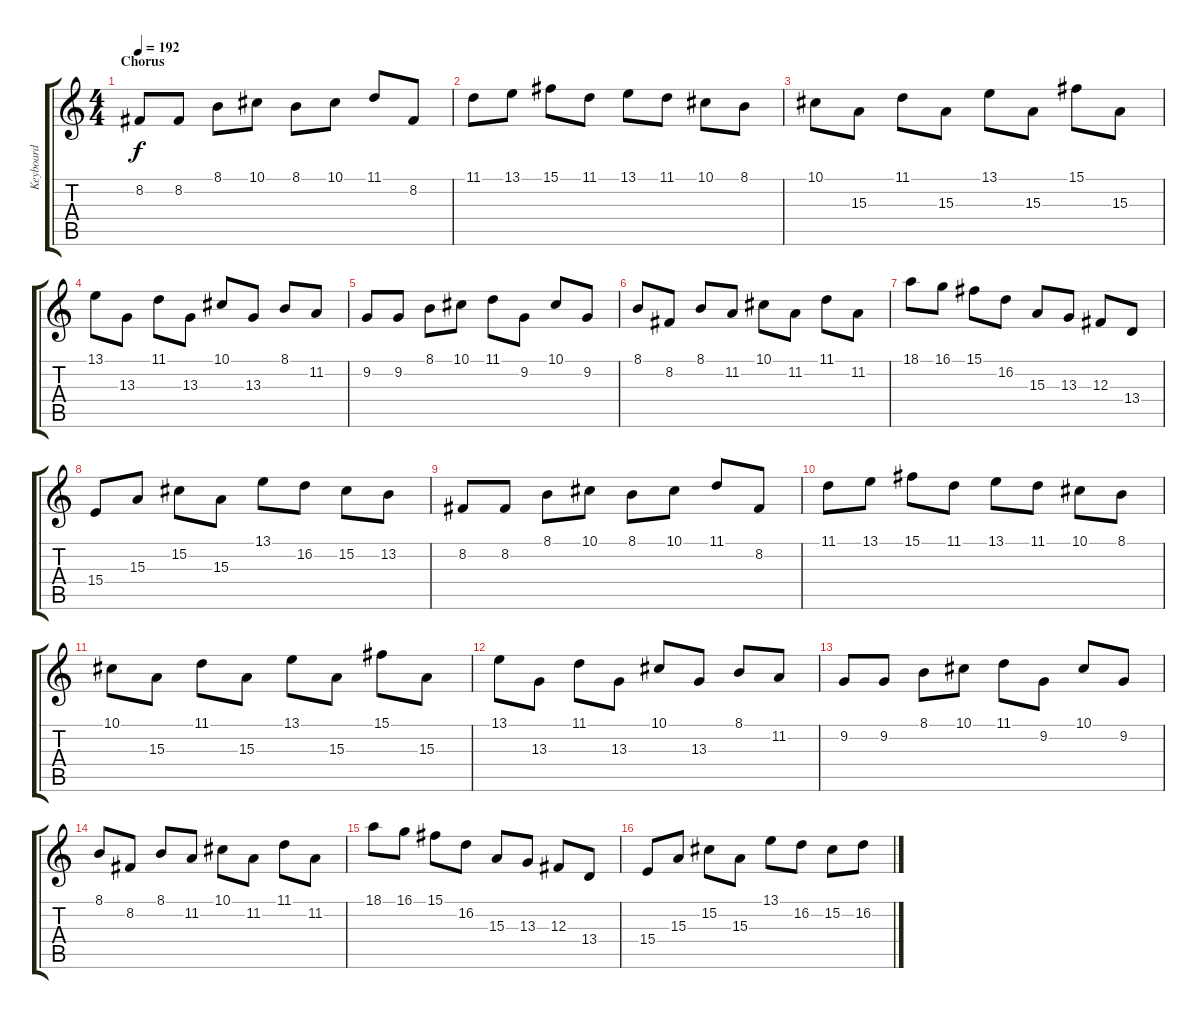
\track ("Keyboard" "Keyboard") {instrument fx1rain}
\staff {score tabs}
\tuning (Eb4 Bb3 Gb3 Db3 Ab2 Eb2) {hide}
\ts (4 4)
\section ("" "Chorus")
\tempo 192
\clef g2
\ks c
8.2.8{dy f} 8.2.8 8.1.8 10.1.8 8.1.8{volume 10} 10.1.8 11.1.8 8.2.8 |
11.1.8 13.1.8 15.1.8 11.1.8 13.1.8 11.1.8 10.1.8 8.1.8 |
10.1.8 15.3.8 11.1.8 15.3.8 13.1.8 15.3.8 15.1.8 15.3.8 |
13.1.8 13.3.8 11.1.8 13.3.8 10.1.8 13.3.8 8.1.8 11.2.8 |
9.2.8 9.2.8 8.1.8 10.1.8 11.1.8 9.2.8 10.1.8 9.2.8 |
8.1.8 8.2.8 8.1.8 11.2.8 10.1.8 11.2.8 11.1.8 11.2.8 |
18.1.8 16.1.8 15.1.8 16.2.8 15.3.8 13.3.8 12.3.8 13.4.8 |
15.4.8 15.3.8 15.2.8 15.3.8 13.1.8 16.2.8 15.2.8 13.2.8 |
8.2.8 8.2.8 8.1.8 10.1.8 8.1.8 10.1.8 11.1.8 8.2.8 |
11.1.8 13.1.8 15.1.8 11.1.8 13.1.8 11.1.8 10.1.8 8.1.8 |
10.1.8 15.3.8 11.1.8 15.3.8 13.1.8 15.3.8 15.1.8 15.3.8 |
13.1.8 13.3.8 11.1.8 13.3.8 10.1.8 13.3.8 8.1.8 11.2.8 |
9.2.8 9.2.8 8.1.8 10.1.8 11.1.8 9.2.8 10.1.8 9.2.8 |
8.1.8 8.2.8 8.1.8 11.2.8 10.1.8 11.2.8 11.1.8 11.2.8 |
18.1.8 16.1.8 15.1.8 16.2.8 15.3.8 13.3.8 12.3.8 13.4.8 |
15.4.8 15.3.8 15.2.8 15.3.8 13.1.8 16.2.8 15.2.8 16.2.8
